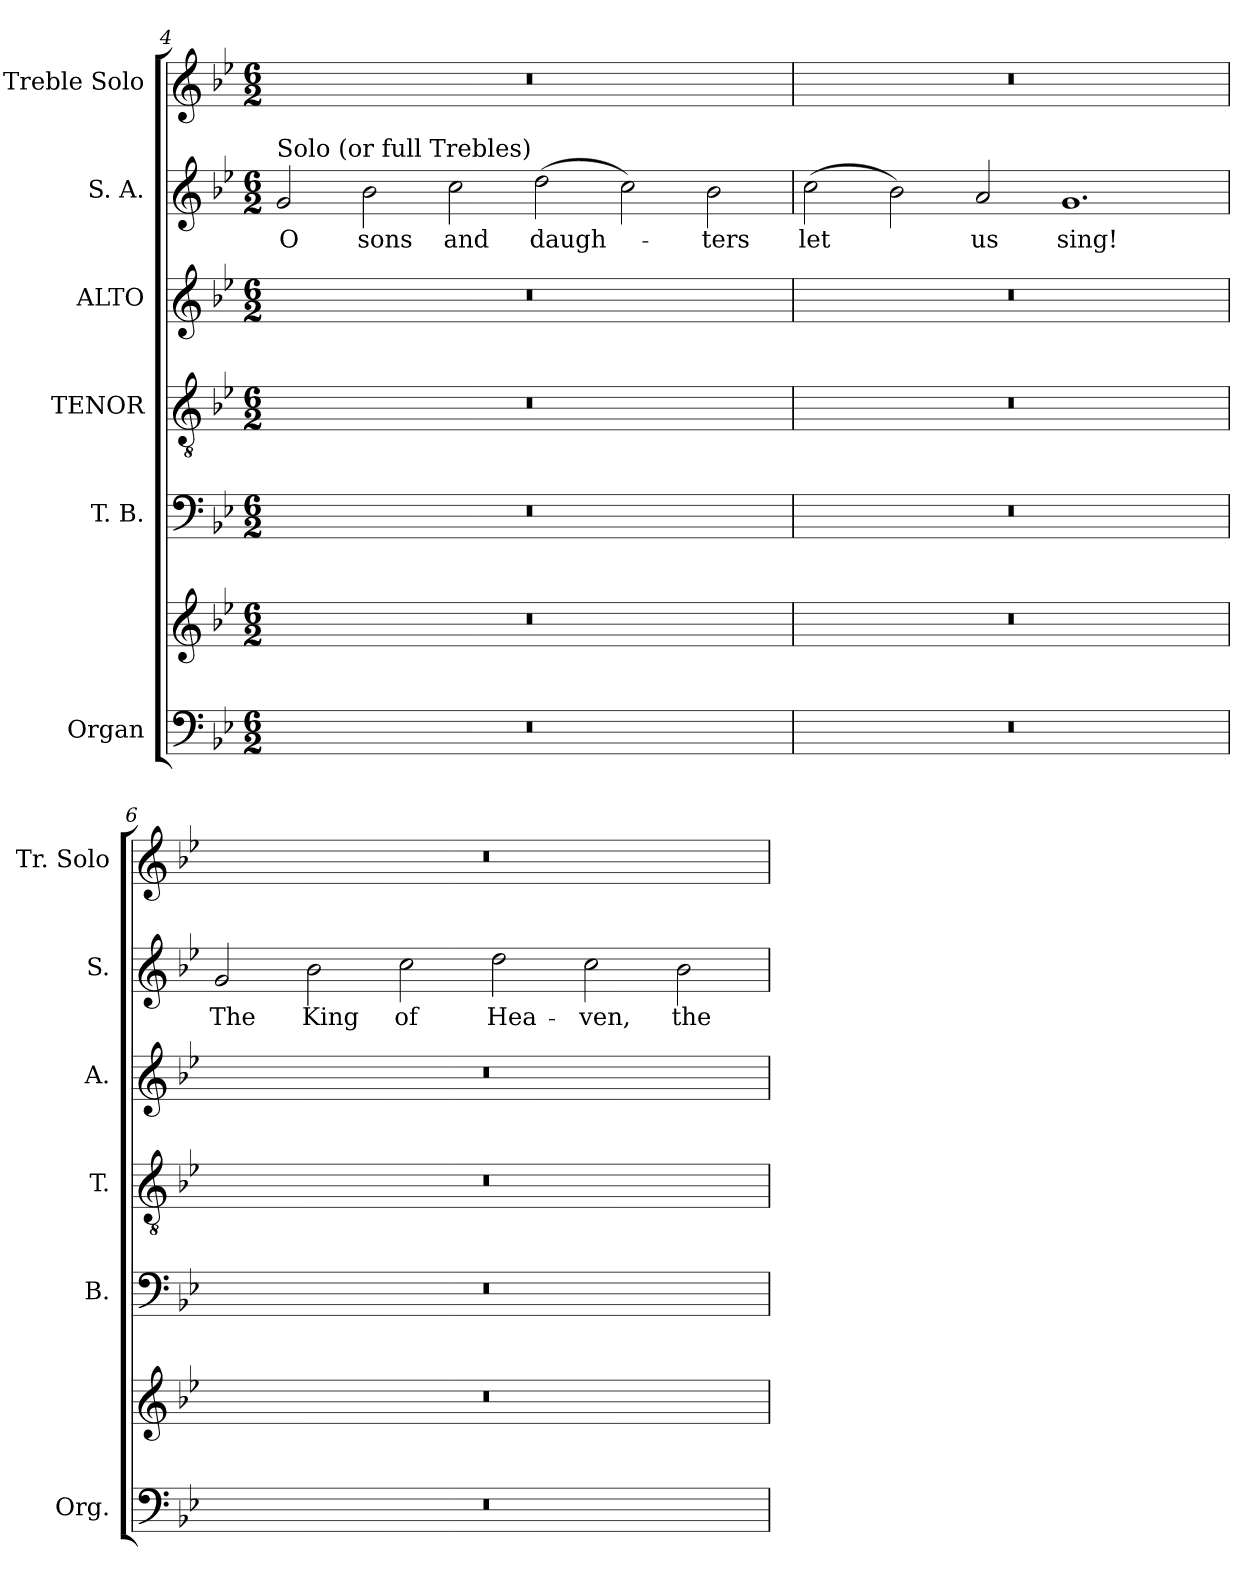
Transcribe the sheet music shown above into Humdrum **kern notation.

**kern	**kern	**kern	**kern	**kern	**kern	**text	**kern
*part6	*part6	*part5	*part4	*part3	*part2	*part2	*part1
*staff7	*staff6	*staff5	*staff4	*staff3	*staff2	*staff2	*staff1
*I"Organ	*	*I"T. B.	*I"TENOR	*I"ALTO	*I"S. A.	*	*I"Treble Solo
*I'Org.	*	*I'B.	*I'T.	*I'A.	*I'S.	*	*I'Tr. Solo
!!LO:LB:g=z
*clefF4	*clefG2	*clefF4	*clefGv2	*clefG2	*clefG2	*	*clefG2
*	*	*	*ITrd7c12	*	*	*	*
*k[b-e-]	*k[b-e-]	*k[b-e-]	*k[b-e-]	*k[b-e-]	*k[b-e-]	*	*k[b-e-]
*g:	*g:	*g:	*g:	*g:	*g:	*	*g:
*M6/2	*M6/2	*M6/2	*M6/2	*M6/2	*M6/2	*	*M6/2
=4	=4	=4	=4	=4	=4	=4	=4
!LO:N:vis=1	!LO:N:vis=1	!LO:N:vis=1	!LO:N:vis=1	!LO:N:vis=1	!	!	!
!	!	!	!	!	!LO:TX:a:t=Solo (or full Trebles)	!	!
!	!	!	!	!	!	!LO:LY:b:color=#000000	!LO:N:vis=1
0.r	0.r	0.r	0.r	0.r	2gi/	O	0.r
!	!	!	!	!	!	!LO:LY:b:color=#000000	!
.	.	.	.	.	2b-i\	sons	.
!	!	!	!	!	!	!LO:LY:b:color=#000000	!
.	.	.	.	.	2cci\	and	.
!	!	!	!	!	!	!LO:LY:b:color=#000000	!
.	.	.	.	.	(2ddi\	daugh-	.
.	.	.	.	.	2cci\)	.	.
!	!	!	!	!	!	!LO:LY:b:color=#000000	!
.	.	.	.	.	2b-i\	-ters	.
=5	=5	=5	=5	=5	=5	=5	=5
!LO:N:vis=1	!LO:N:vis=1	!LO:N:vis=1	!LO:N:vis=1	!LO:N:vis=1	!	!	!
!	!	!	!	!	!	!LO:LY:b:color=#000000	!LO:N:vis=1
0.r	0.r	0.r	0.r	0.r	(2cci\	let	0.r
.	.	.	.	.	2b-i\)	.	.
!	!	!	!	!	!	!LO:LY:b:color=#000000	!
.	.	.	.	.	2ai/	us	.
!	!	!	!	!	!	!LO:LY:b:color=#000000	!
.	.	.	.	.	1.gi	sing!	.
=6	=6	=6	=6	=6	=6	=6	=6
!LO:N:vis=1	!LO:N:vis=1	!LO:N:vis=1	!LO:N:vis=1	!LO:N:vis=1	!	!	!
!	!	!	!	!	!	!LO:LY:b:color=#000000	!LO:N:vis=1
0.r	0.r	0.r	0.r	0.r	2gi/	The	0.r
!	!	!	!	!	!	!LO:LY:b:color=#000000	!
.	.	.	.	.	2b-i\	King	.
!	!	!	!	!	!	!LO:LY:b:color=#000000	!
.	.	.	.	.	2cci\	of	.
!	!	!	!	!	!	!LO:LY:b:color=#000000	!
.	.	.	.	.	2ddi\	Hea-	.
!	!	!	!	!	!	!LO:LY:b:color=#000000	!
.	.	.	.	.	2cci\	-ven,	.
!	!	!	!	!	!	!LO:LY:b:color=#000000	!
.	.	.	.	.	2b-i\	the	.
=	=	=	=	=	=	=	=
*-	*-	*-	*-	*-	*-	*-	*-
